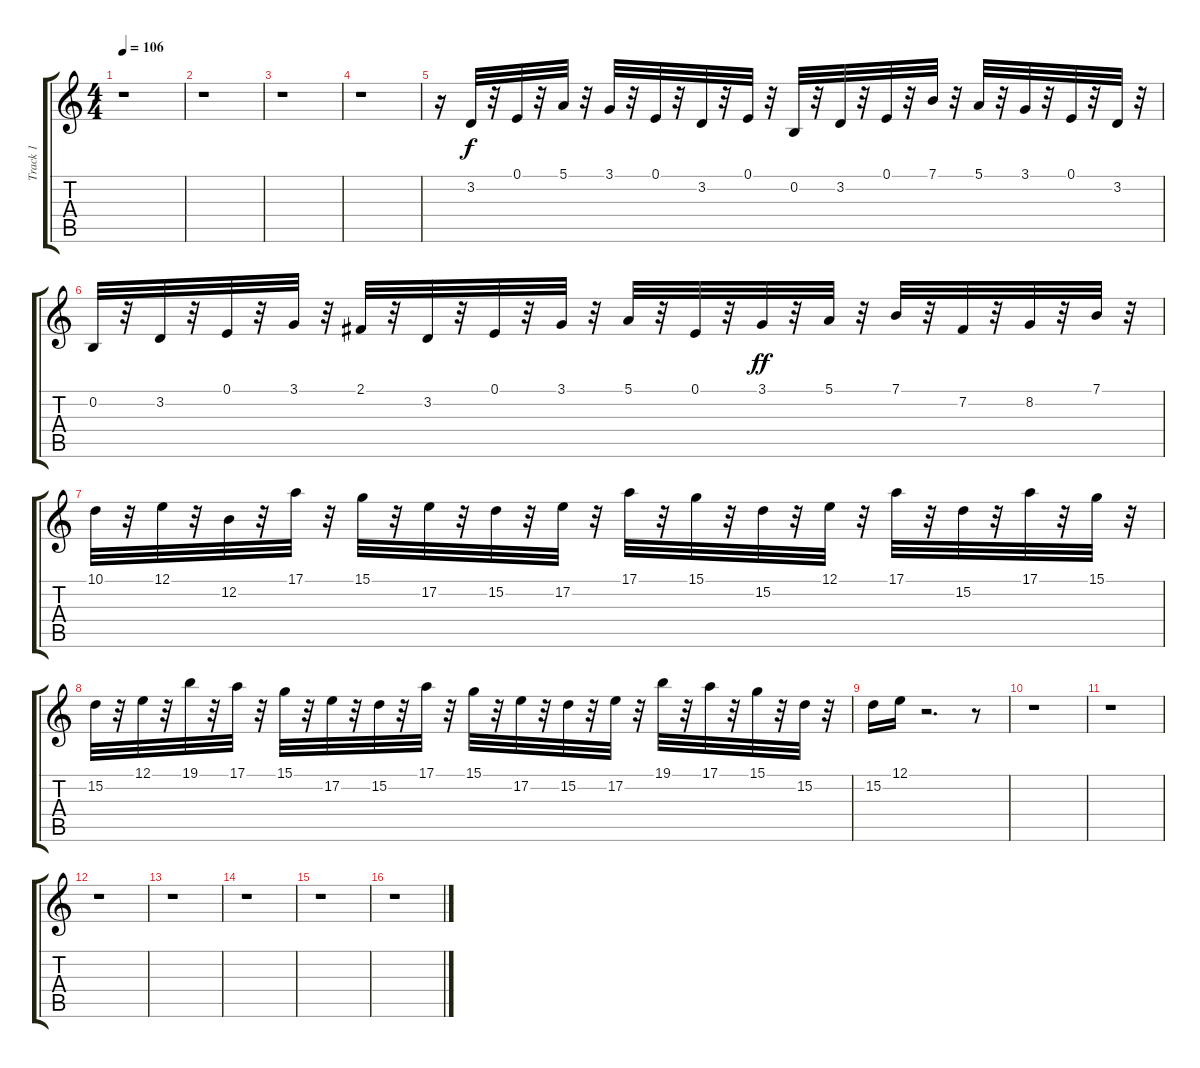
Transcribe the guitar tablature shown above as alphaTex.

\track ("Track 1" "Track 1") {instrument lead2sawtooth}
\staff {score tabs}
\tuning (E4 B3 G3 D3 A2 E2) {hide}
\ts (4 4)
\tempo 106
\clef g2
\ks c
r.1{dy f} |
r.1 |
r.1 |
r.1 |
r.16 3.2.32 r.32 0.1.32 r.32 5.1.32 r.32 3.1.32 r.32 0.1.32 r.32 3.2.32 r.32 0.1.32 r.32 0.2.32 r.32 3.2.32 r.32 0.1.32 r.32 7.1.32 r.32 5.1.32 r.32 3.1.32 r.32 0.1.32 r.32 3.2.32 r.32 |
0.2.32 r.32 3.2.32 r.32 0.1.32 r.32 3.1.32 r.32 2.1.32 r.32 3.2.32 r.32 0.1.32 r.32 3.1.32 r.32 5.1.32 r.32 0.1.32 r.32 3.1.32{dy ff} r.32 5.1.32 r.32 7.1.32 r.32 7.2.32 r.32 8.2.32 r.32 7.1.32 r.32 |
10.1.32 r.32 12.1.32 r.32 12.2.32 r.32 17.1.32 r.32 15.1.32 r.32 17.2.32 r.32 15.2.32 r.32 17.2.32 r.32 17.1.32 r.32 15.1.32 r.32 15.2.32 r.32 12.1.32 r.32 17.1.32 r.32 15.2.32 r.32 17.1.32 r.32 15.1.32 r.32 |
15.2.32 r.32 12.1.32 r.32 19.1.32 r.32 17.1.32 r.32 15.1.32 r.32 17.2.32 r.32 15.2.32 r.32 17.1.32 r.32 15.1.32 r.32 17.2.32 r.32 15.2.32 r.32 17.2.32 r.32 19.1.32 r.32 17.1.32 r.32 15.1.32 r.32 15.2.32 r.32 |
15.2.16 12.1.16 r.2{d} r.8 |
r.1 |
r.1 |
r.1 |
r.1 |
r.1 |
r.1 |
r.1
